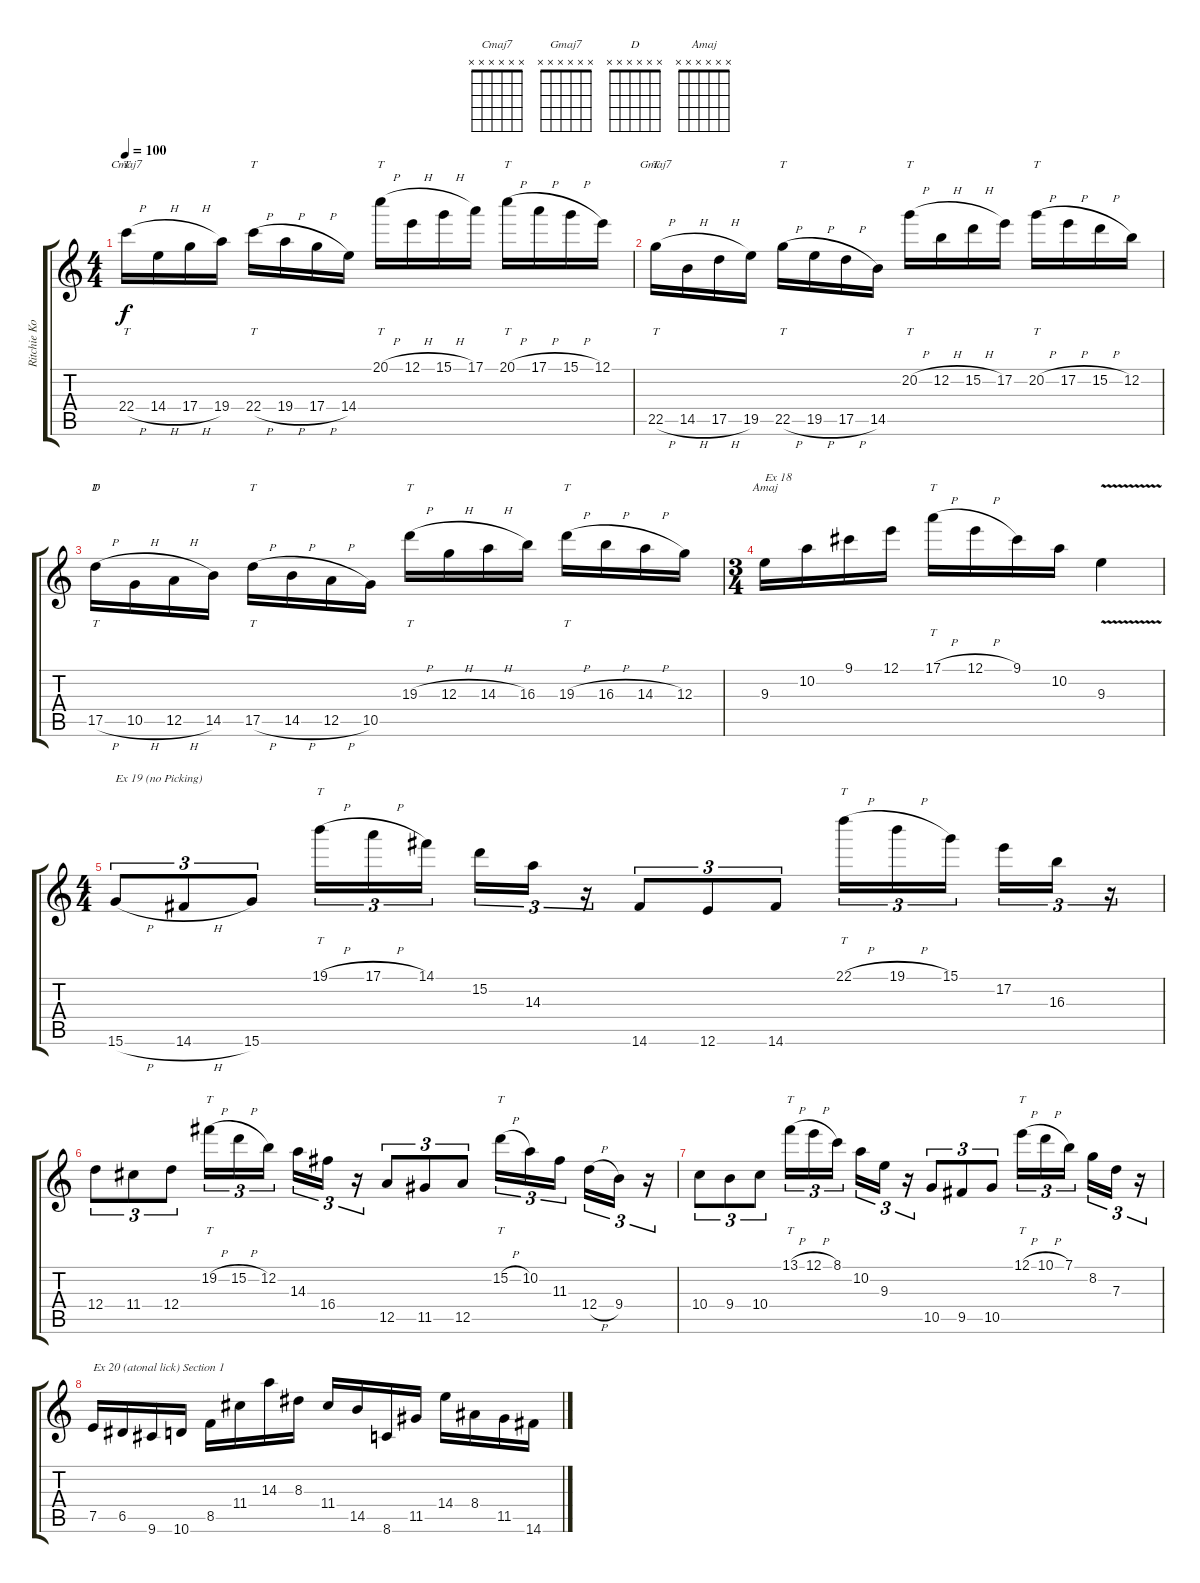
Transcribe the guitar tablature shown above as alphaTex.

\track ("Ritchie Kotzen" "Ritchie Ko") {instrument distortionguitar}
\staff {score tabs}
\tuning (E4 B3 G3 D3 A2 E2) {hide}
\chord ("Cmaj7" x x x x x x)
\chord ("Gmaj7" x x x x x x)
\chord ("D" x x x x x x)
\chord ("Amaj" x x x x x x)
\ts (4 4)
\tempo 100
\clef g2
\ks c
22.4{h}.16{tt ch "Cmaj7" dy f} 14.4{h}.16 17.4{h}.16 19.4.16 22.4{h}.16{tt} 19.4{h}.16 17.4{h}.16 14.4.16 20.1{h}.16{tt} 12.1{h}.16 15.1{h}.16 17.1.16 20.1{h}.16{tt} 17.1{h}.16 15.1{h}.16 12.1.16 |
22.5{h}.16{tt ch "Gmaj7"} 14.5{h}.16 17.5{h}.16 19.5.16 22.5{h}.16{tt} 19.5{h}.16 17.5{h}.16 14.5.16 20.2{h}.16{tt} 12.2{h}.16 15.2{h}.16 17.2.16 20.2{h}.16{tt} 17.2{h}.16 15.2{h}.16 12.2.16 |
17.5{h}.16{tt ch "D"} 10.5{h}.16 12.5{h}.16 14.5.16 17.5{h}.16{tt} 14.5{h}.16 12.5{h}.16 10.5.16 19.3{h}.16{tt} 12.3{h}.16 14.3{h}.16 16.3.16 19.3{h}.16{tt} 16.3{h}.16 14.3{h}.16 12.3.16 |
\ts (3 4)
9.3.16{ch "Amaj" txt "Ex 18"} 10.2.16 9.1.16 12.1.16 17.1{h}.16{tt} 12.1{h}.16 9.1.16 10.2.16 9.3{v}.4 |
\ts (4 4)
15.6{h}.8{tu (3 2) txt "Ex 19 (no Picking)"} 14.6{h}.8{tu (3 2)} 15.6.8{tu (3 2)} 19.1{h}.16{tt tu (3 2)} 17.1{h}.16{tu (3 2)} 14.1.16{tu (3 2) beam splitsecondary} 15.2.16{tu (3 2)} 14.3.16{tu (3 2)} r.16{tu (3 2)} 14.6.8{tu (3 2)} 12.6.8{tu (3 2)} 14.6.8{tu (3 2)} 22.1{h}.16{tt tu (3 2)} 19.1{h}.16{tu (3 2)} 15.1.16{tu (3 2) beam splitsecondary} 17.2.16{tu (3 2)} 16.3.16{tu (3 2)} r.16{tu (3 2)} |
12.4.8{tu (3 2)} 11.4.8{tu (3 2)} 12.4.8{tu (3 2)} 19.2{h}.16{tt tu (3 2)} 15.2{h}.16{tu (3 2)} 12.2.16{tu (3 2) beam splitsecondary} 14.3.16{tu (3 2)} 16.4.16{tu (3 2)} r.16{tu (3 2)} 12.5.8{tu (3 2)} 11.5.8{tu (3 2)} 12.5.8{tu (3 2)} 15.2{h}.16{tt tu (3 2)} 10.2.16{tu (3 2)} 11.3.16{tu (3 2) beam splitsecondary} 12.4{h}.16{tu (3 2)} 9.4.16{tu (3 2)} r.16{tu (3 2)} |
10.4.8{tu (3 2)} 9.4.8{tu (3 2)} 10.4.8{tu (3 2)} 13.1{h}.16{tt tu (3 2)} 12.1{h}.16{tu (3 2)} 8.1.16{tu (3 2) beam splitsecondary} 10.2.16{tu (3 2)} 9.3.16{tu (3 2)} r.16{tu (3 2)} 10.5.8{tu (3 2)} 9.5.8{tu (3 2)} 10.5.8{tu (3 2)} 12.1{h}.16{tt tu (3 2)} 10.1{h}.16{tu (3 2)} 7.1.16{tu (3 2) beam splitsecondary} 8.2.16{tu (3 2)} 7.3.16{tu (3 2)} r.16{tu (3 2)} |
7.5.16{txt "Ex 20 (atonal lick) Section 1"} 6.5.16 9.6.16 10.6.16 8.5.16 11.4.16 14.3.16 8.3.16 11.4.16 14.5.16 8.6.16 11.5.16 14.4.16 8.4.16 11.5.16 14.6.16
